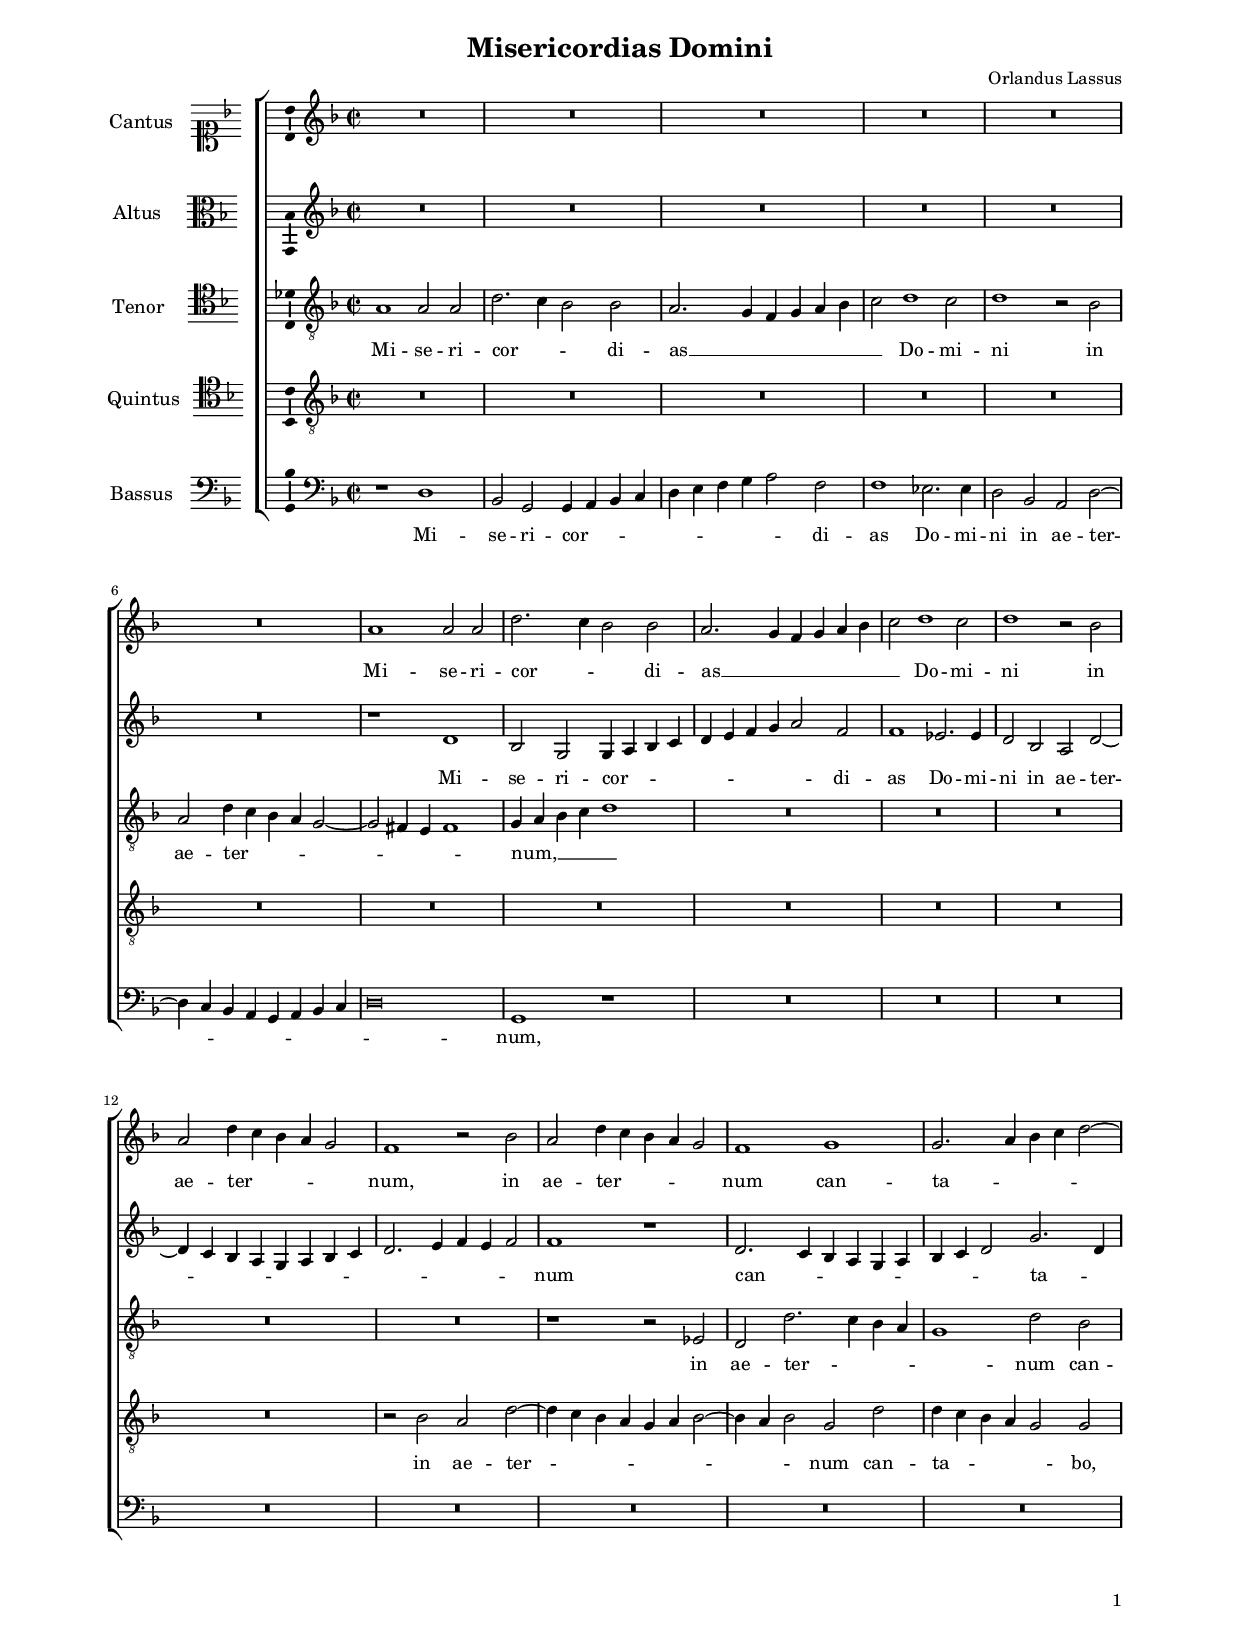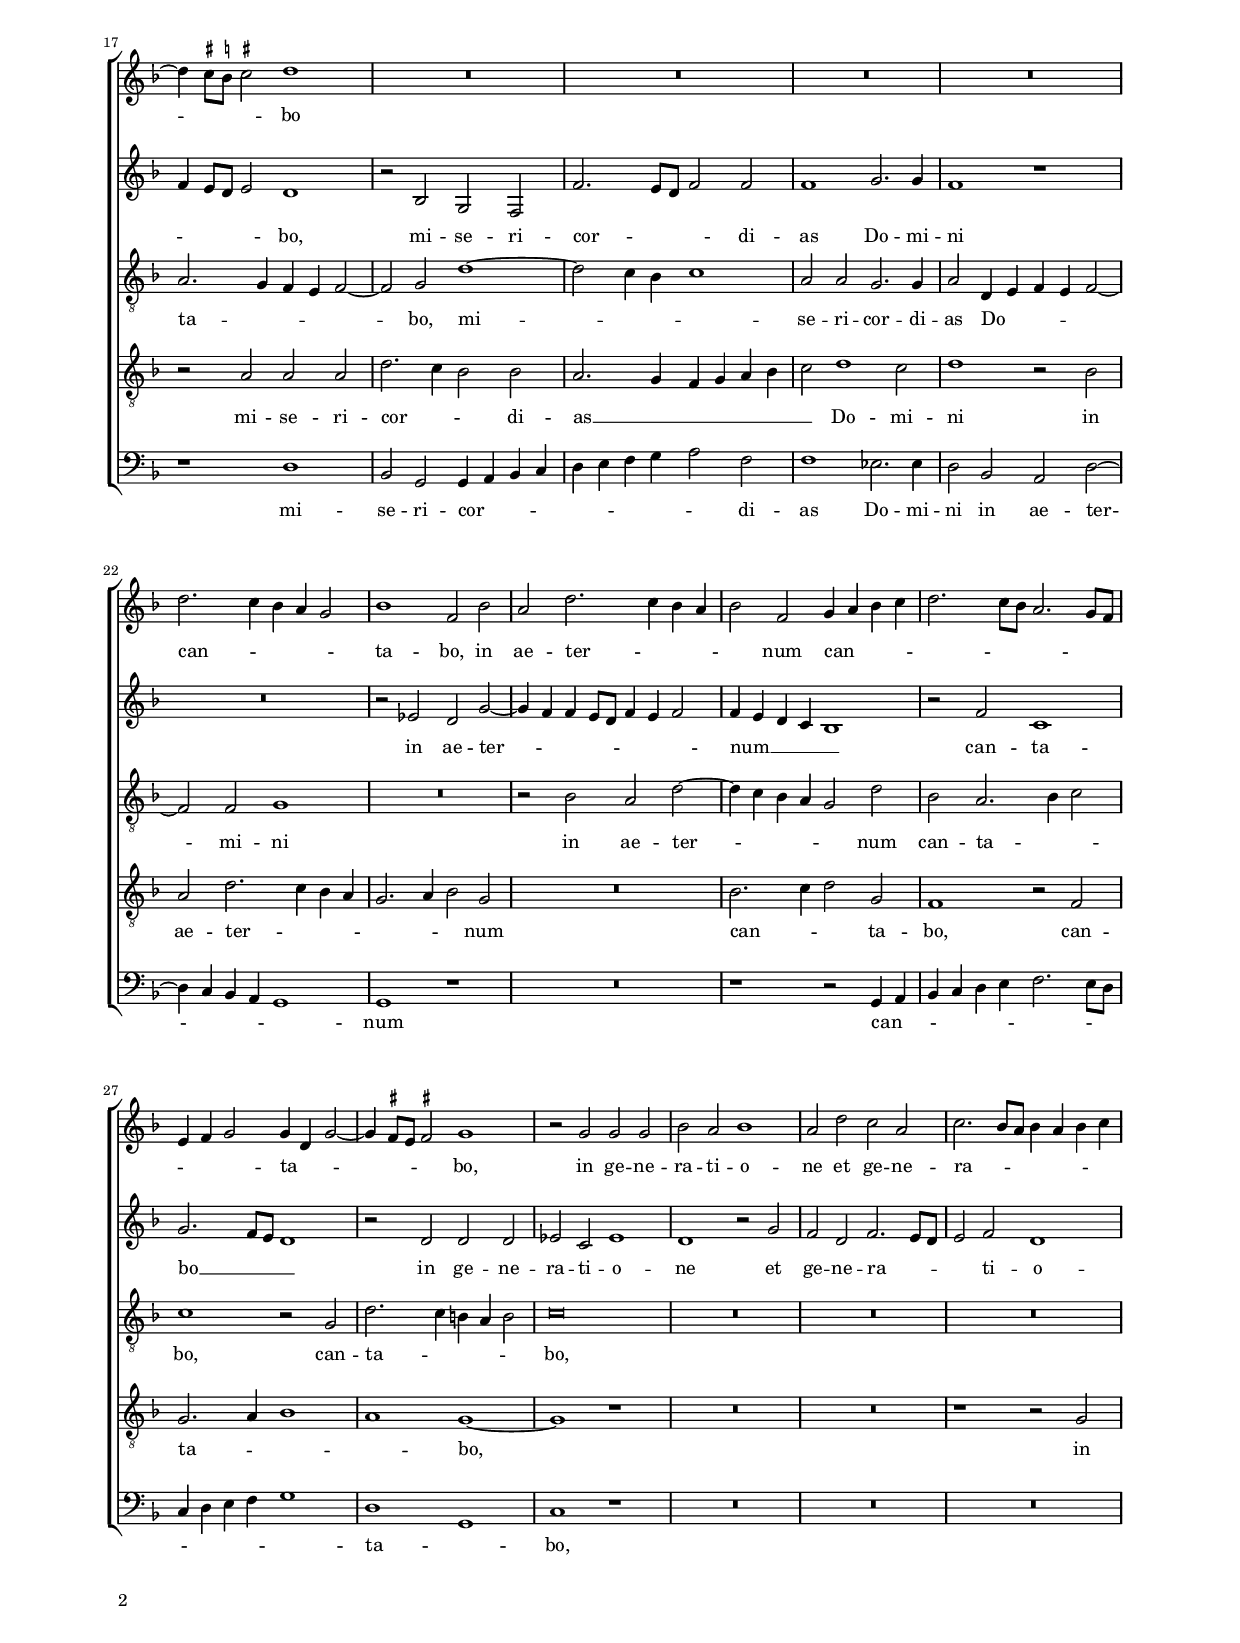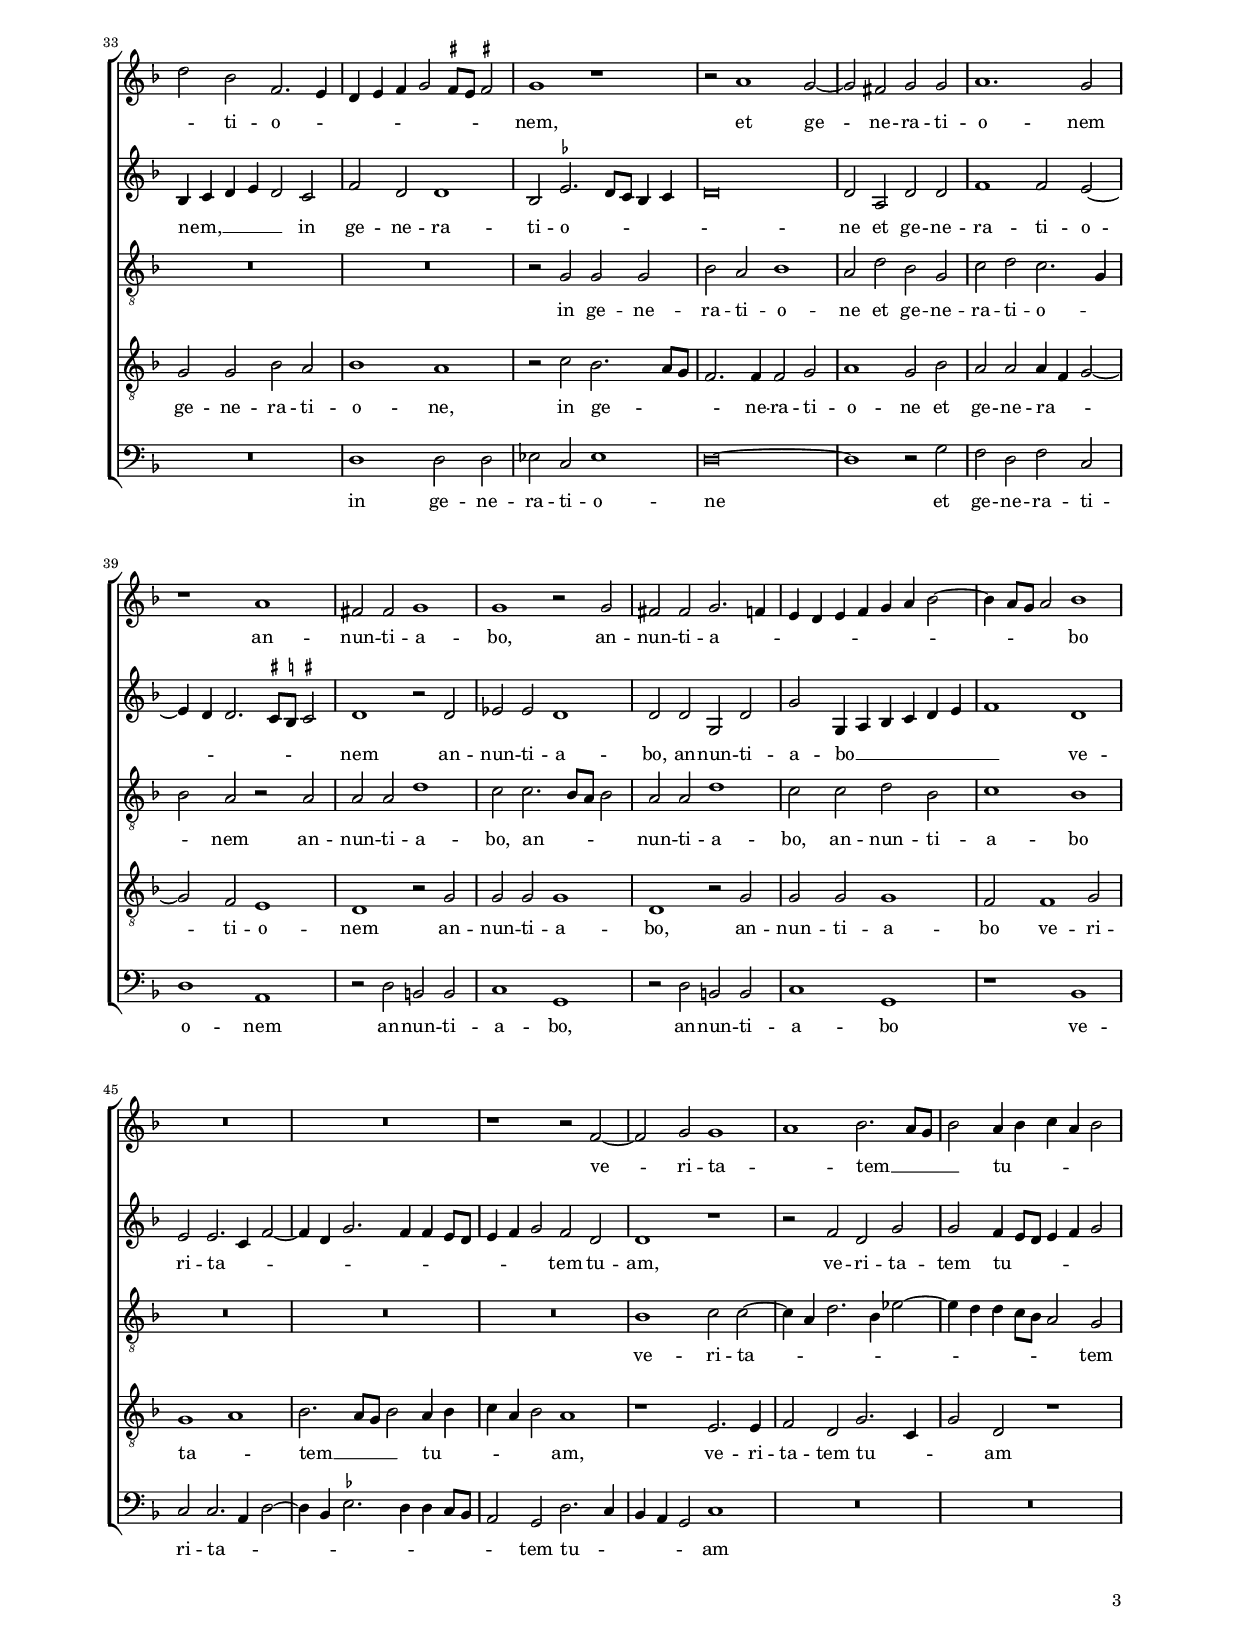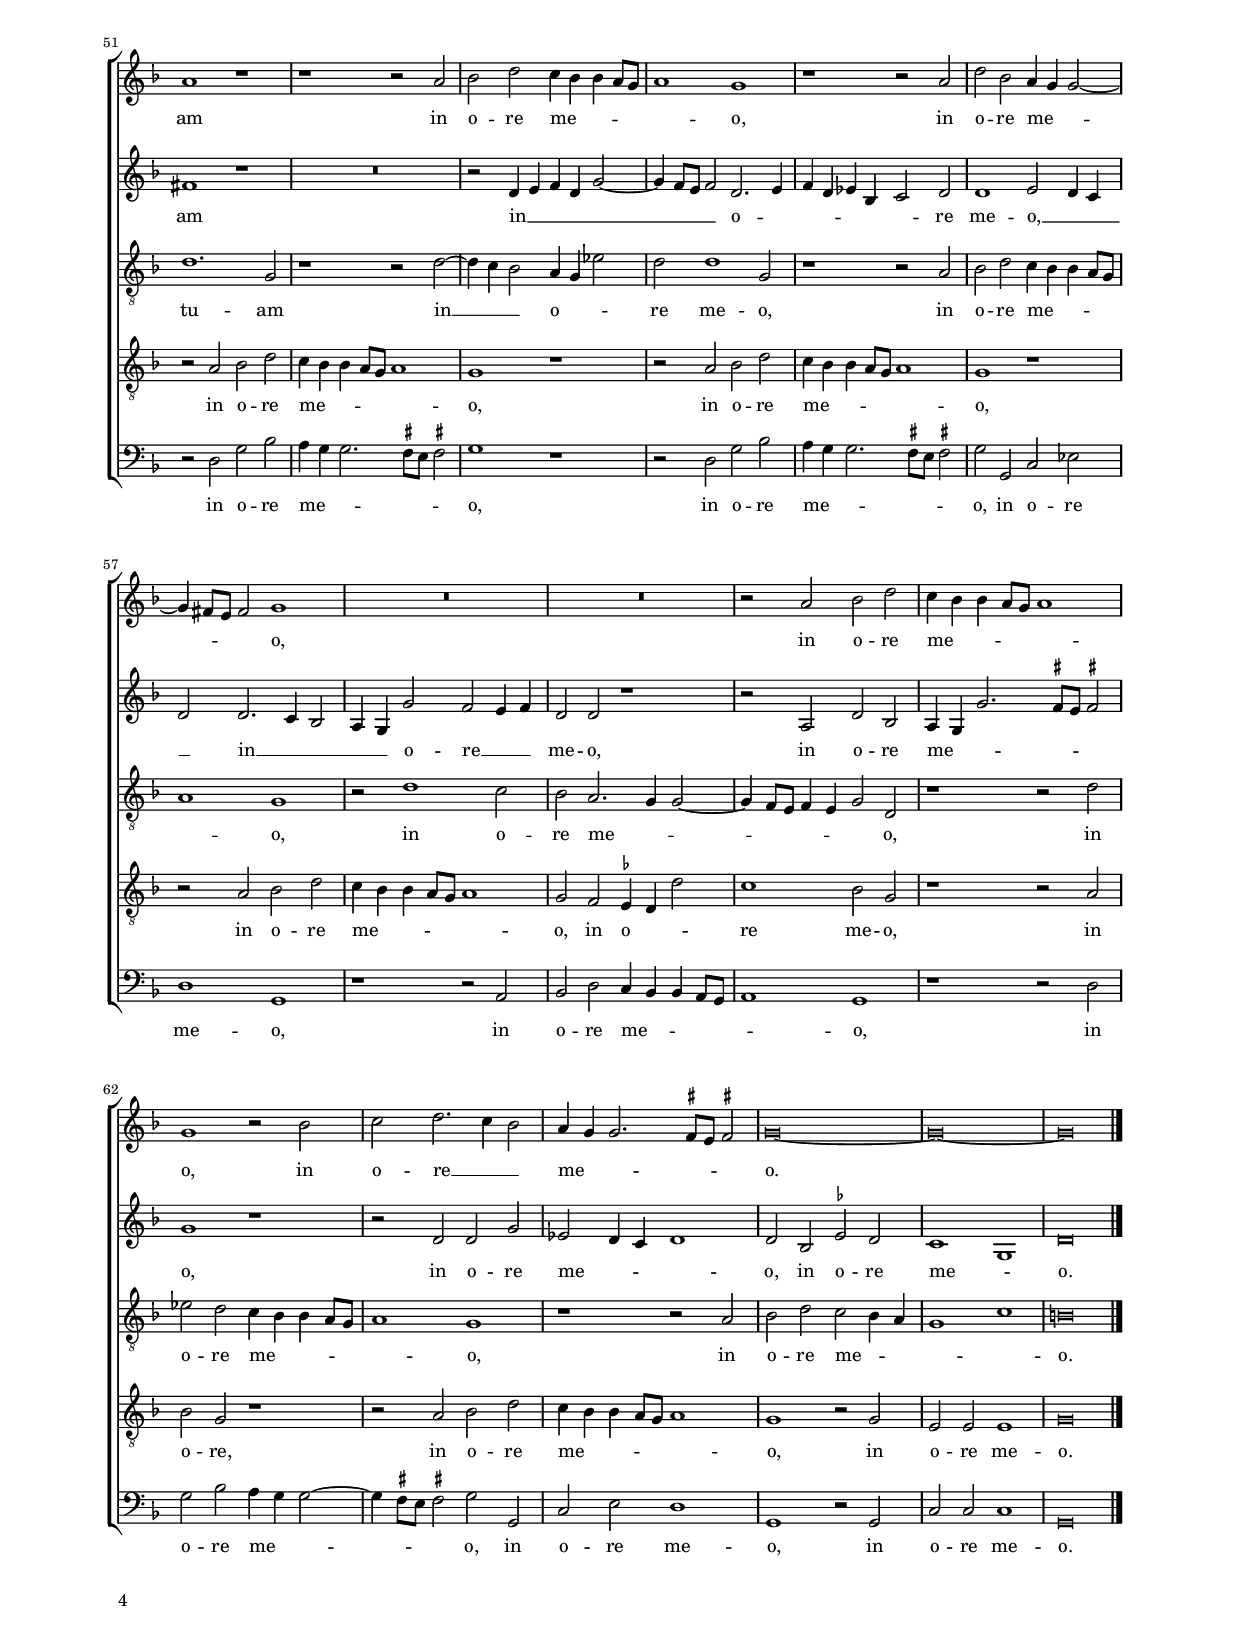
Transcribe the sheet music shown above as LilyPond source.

\header
{
  title="Misericordias Domini"
  composer="Orlandus Lassus"
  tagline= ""
}

\version "2.22.0"
\include "deutsch.ly"
#(set-global-staff-size 15)
#(ly:set-option 'point-and-click #f)

	
\paper
	{
    top-margin = 1.8 \cm
	bottom-margin = 1.2 \cm
	left-margin = 2 \cm
	right-margin = 2 \cm
	ragged-bottom = ##f
	ragged-last-bottom = ##f
	print-page-number = ##f
	system-system-spacing = #'((basic-distance . 17) (minimum-distance . 14) (padding . 7) (strechability . 150))
    oddFooterMarkup=\markup   \fill-line { "" \fromproperty #'page:page-number-string }
    evenFooterMarkup=\markup  \fill-line { \fromproperty #'page:page-number-string "" }
    last-bottom-spacing = #'((basic-distance . 12) (minimum-distance . 7) (padding . 4))
	systems-per-page = 3
    page-count = 4
%	min-systems-per-page = 3
	}

	
global = {
	\key f \major
	\time 2/2 \set Score.measureLength = #(ly:make-moment 2/1)
    \set Score.tempoHideNote = ##t
    \tempo 2 = 90
	\skip 1*2*67 \bar "|."
	}

	ficta = { \once \set suggestAccidentals = ##t }
	
	forget = #(define-music-function (music) (ly:music?) #{
		\accidentalStyle forget
		$music
		\accidentalStyle default
		#})
    
    m = \melisma
    me = \melismaEnd



incipitcantus = \markup { \score {
	{
	\set Staff.instrumentName = \markup { \fontsize #1 "Cantus" }
	\key f \major
	\clef soprano
	s4 \bar ""
	}
	\layout  {
	raggedright = ##t
	indent = 1.6 \cm
	line-width = 2.2 \cm
	\context { \Staff \remove Time_signature_engraver }
	\override Staff.Clef.Y-extent = #'(0 . 0)
	}} \hspace #1 }
	
      
incipitaltus = \markup { \score {
	{
	\set Staff.instrumentName = \markup { \fontsize #1 "Altus" }
	\key f \major
	\clef alto
	s4 \bar ""
	}
	\layout  {
	raggedright = ##t
	indent = 1.6 \cm
	line-width = 2.2 \cm
	\context { \Staff \remove Time_signature_engraver }
	\override Staff.Clef.Y-extent = #'(0 . 0)
	}} \hspace #1 }


incipittenor = \markup { \score {
	{
	\set Staff.instrumentName = \markup { \fontsize #1 "Tenor" }
	\key f \major
	\clef tenor
	s4 \bar ""
	}
	\layout  {
	raggedright = ##t
	indent = 1.6 \cm
	line-width = 2.2 \cm
	\context { \Staff \remove Time_signature_engraver }
	\override Staff.Clef.Y-extent = #'(0 . 0)
	}} \hspace #1 }
      
      
incipitquintus = \markup { \score {
	{
	\set Staff.instrumentName = \markup { \fontsize #1 "Quintus" }
	\key f \major
	\clef tenor
	s4 \bar ""
	}
	\layout  {
	raggedright = ##t
	indent = 1.6 \cm
	line-width = 2.2 \cm
	\context { \Staff \remove Time_signature_engraver }
	\override Staff.Clef.Y-extent = #'(0 . 0)
	}} \hspace #1 }
      
      
incipitbassus = \markup { \score {
	{
	\set Staff.instrumentName = \markup { \fontsize #1 "Bassus" }
	\key f \major
	\clef bass
	s4 \bar ""
	}
	\layout  {
	raggedright = ##t
	indent = 1.6 \cm
	line-width = 2.2 \cm
	\context { \Staff \remove Time_signature_engraver }
	\override Staff.Clef.Y-extent = #'(0 . 0)
	}} \hspace #1 }


cantus = \relative c''
	{
	R\breve
	R\breve
	R\breve
	R\breve
%5
	R\breve |
	R\breve
	a1 a2 a
	d2. \m c4 b2 \me b
	a2. \m g4 f g a b
%10
	c2 \me d1 c2 |
	d1 r2 b
	a2 d4 \m c b a g2 \me
	f1 r2 b
	a2 d4 \m c b a g2 \me
%15
	f1 g |
	g2. \m a4 b c d2~
	d4 \ficta cis8 \ficta h \ficta cis!2 \me d1
	R\breve
	R\breve
%20
	R\breve |
	R\breve
	d2. \m c4 b a g2 \me
	b1 f2 b
	a2 d2. \m c4 b a
%25
	b2 \me f g4 \m a b c |
	d2. c8 b a2. g8 f
	e4 f g2 \me g4 \m d g2~
	g4 \ficta fis8 e \ficta fis!2 \me g1
	r2 g g g
%30
	b2 a b1 |
	a2 d c a
	c2. \m b8 a b4 a b c
	d2 \me b f2. \m e4
	d4 e f g2 \ficta fis8 e \ficta fis!2 \me
%35
	g1 r |
	r2 a1 g2~
	g2 fis g g
	a1. g2
	r1 a
%40
	fis2 fis g1 |
	g1 r2 g
	fis2 fis g2. \m f4
	e4 d e f g a b2~
	b4 a8 g a2 \me b1
%45
	R\breve |
	R\breve
	r1 r2 f~
	f2 g g1 \m
	a1 \me b2. \m a8 g
%50
	b2 \me a4 \m b c a b2 \me |
	a1 r
	r1 r2 a
	b2 d c4 \m b b a8 g
	a1 \me g
%55
	r1 r2 a |
	d2 b a4 \m g g2~
	g4 fis8 e fis2 \me g1
	R\breve
	R\breve
%60
	r2 a b d |
	c4 \m b b a8 g a1 \me
	g1 r2 b
	c2 d2. \m c4 b2 \me
	a4 \m g g2. \ficta fis8 e \ficta fis!2 \me
%65
	g\breve~ |
	g\breve~
	g\breve |
	}


altus = \relative c'
	{
	R\breve
	R\breve
	R\breve
	R\breve
%5
	R\breve |
	R\breve
	r1 d
	b2 g g4 \m a b c
	d4 e f g a2 \me f
%10
	f1 es2. es4 |
	d2 b a d~
	d4 \m c b a g a b c
	d2. e4 f e f2 \me
	f1 r
%15
	d2. \m c4 b a g a |
	b4 c d2 \me g2. \m d4
	f4 e8 d e2 \me d1
	r2 b g f
	f'2. \m e8 d f2 \me f
%20
	f1 g2. g4 |
	f1 r
	R\breve
	r2 es d g~
	g4 \m f f e8 d f4 e f2 \me
%25
	f4 \m e d c b1 \me |
	r2 f' c1
	g'2. \m f8 e d1 \me
	r2 d d d
	es2 c es1
%30
	d1 r2 g |
	f2 d f2. \m e8 d
	e2 \me f d1
	b4 \m c d e d2 \me c
	f2 d d1
%35
	b2 \ficta es2. \m d8 c b4 c |
	d\breve \me
	d2 a d d
	f1 f2 e~
	e4 \m d d2. \ficta cis8 \ficta h \ficta cis!2 \me
%40
	d1 r2 d |
	es2 es d1
	d2 d g, d'
	g2 g,4 \m a b c d e
	f1 \me d
%45
	e2 e2. \m c4 f2~ |
	f4 d g2. f4 f e8 d
	e4 f g2 \me f d
	d1 r
	r2 f d g
%50
	g2 f4 \m e8 d e4 f g2 \me |
	fis1 r
	R\breve
	r2 d4 \m e f d g2~
	g4 f8 e f2 \me d2. \m e4
%55
	f4 d es b c2 \me d |
	d1 e2 \m d4 c
	d2 \me d2. \m c4 b2
	a4 g \me g'2 f \m e4 f \me
	d2 d r1
%60
	r2 a d b |
	a4 \m g g'2. \ficta fis8 e \ficta fis!2 \me
	g1 r
	r2 d d g
	es2 \m d4 c d1 \me
%65
	d2 b \ficta es d |
	c1 \m g \me
	d'\breve |
	}


tenor = \relative c'
	{
	a1 a2 a
	d2. \m c4 b2 \me b
	a2. \m g4 f g a b
	c2 \me d1 c2
%5
	d1 r2 b |
	a2 d4 \m c b a g2~
	g2 fis4 e fis1 \me
	g4 \m a b c d1 \me
	R\breve
%10
	R\breve |
	R\breve
	R\breve
	R\breve
	r1 r2 es,
%15
	d2 d'2. \m c4 b a |
	g1 \me d'2 b
	a2. \m g4 f e f2~
	f2 \me g d'1~
	d2 \m c4 b c1 \me
%20
	a2 a g2. g4 |
	a2 d,4 \m e f e f2~
	f2 \me f g1
	R\breve
	r2 b a d~
%25
	d4 \m c b a g2 \me d' |
	b2 a2. \m b4 c2 \me
	c1 r2 g
	d'2. \m c4 h a h2 \me
	c\breve
%30
	R\breve |
	R\breve
	R\breve
	R\breve
	R\breve
%35
	r2 g g g |
	b2 a b1
	a2 d b g
	c2 d c2. \m g4
	b2 \me a r a
%40
	a2 a d1 |
	c2 c2. \m b8 a b2 \me
	a2 a d1
	c2 c d b
	c1 b
%45
	R\breve |
	R\breve
	R\breve
	b1 c2 c~
	c4 \m a d2. b4 es2~
%50
	es4 d d c8 b a2 \me g |
	d'1. g,2
	r1 r2 d'~
	d4 \m c b2 \me a4 \m g es'2 \me
	d2 d1 g,2
%55
	r1 r2 a |
	b2 d c4 \m b b a8 g
	a1 \me g
	r2 d'1 c2
	b2 a2. \m g4 g2~
%60
	g4 f8 e f4 e g2 \me d | 
	r1 r2 d'
	es2 d c4 \m b b a8 g
	a1 \me g
	r1 r2 a
%65
	b2 d c \m b4 a |
	g1 c \me
	h\breve |
	}

	
quintus = \relative c'
	{
	R\breve
	R\breve
	R\breve
	R\breve
%5
	R\breve |
	R\breve
	R\breve
	R\breve
	R\breve
%10
	R\breve |
	R\breve
	R\breve
	r2 b a d~
	d4 \m c b a g a b2~
%15
	b4 a b2 \me g d' |
	d4 \m c b a g2 \me g
	r2 a a a
	d2. \m c4 b2 \me b
	a2. \m g4 f g a b
%20
	c2 \me d1 c2 |
	d1 r2 b
	a2 d2. \m c4 b a
	g2. a4 b2 \me g
	R\breve
%25
	b2. \m c4 d2 \me g, |
	f1 r2 f
	g2. \m a4 b1
	a1 \me g~
	g1 r
%30
	R\breve |
	R\breve
	r1 r2 g
	g2 g b a
	b1 a
%35
	r2 c b2. \m a8 g |
	f2. \me f4 f2 g
	a1 g2 b
	a2 a a4 \m f g2~
	g2 \me f e1
%40
	d1 r2 g |
	g2 g g1
	d1 r2 g
	g2 g g1
	f2 f1 g2
%45
	g1 \m a \me |
	b2. \m a8 g b2 \me a4 \m b
	c4 a b2 \me a1
	r1 e2. e4
	f2 d g2. \m c,4
%50
	g'2 \me d r1 |
	r2 a' b d
	c4 \m b b a8 g a1 \me
	g1 r
	r2 a b d
%55
	c4 \m b b a8 g a1 \me |
	g1 r
	r2 a b d
	c4 \m b b a8 g a1 \me
	g2 f \ficta es4 \m d d'2 \me
%60
	c1 b2 g |
	r1 r2 a
	b2 g r1
	r2 a b d
	c4 \m b b a8 g a1 \me
%65
	g1 r2 g |
	e2 e e1
	g\breve |
	}


bassus = \relative c
	{
	r1 d
	b2 g g4 \m a b c
	d4 e f g a2 \me f
	f1 es2. es4
%5
	d2 b a d~ |
	d4 \m c b a g a b c
	d\breve \me
	g,1 r
	R\breve
%10
	R\breve |
	R\breve
	R\breve
	R\breve
	R\breve
%15
	R\breve |
	R\breve
	r1 d'
	b2 g g4 \m a b c
	d4 e f g a2 \me f
%20
	f1 es2. es4 |
	d2 b a d~
	d4 \m c b a g1 \me
	g1 r
	R\breve
%25
	r1 r2 g4 \m a |
	b4 c d e f2. e8 d
	c4 d e f g1 \me
	d1 \m g, \me
	c1 r
%30
	R\breve |
	R\breve
	R\breve
	R\breve
	d1 d2 d
%35
	es2 c es1 |
	d\breve~
	d1 r2 g
	f2 d f c
	d1 a
%40
	r2 d h h |
	c1 g
	r2 d' h h
	c1 g
	r1 b
%45
	c2 c2. \m a4 d2~ |
	d4 b \ficta es2. d4 d c8 b
	a2 \me g d'2. \m c4
	b4 a g2 \me c1
	R\breve
%50
	R\breve |
	r2 d g b
	a4 \m g g2. \ficta fis8 e \ficta fis!2 \me
	g1 r
	r2 d g b
%55
	a4 \m g g2. \ficta fis8 e \ficta fis!2 \me |
	g2 g, c es
	d1 g,
	r1 r2 a
	b2 d c4 \m b b a8 g
%60
	a1 \me g |
	r1 r2 d'
	g2 b a4 \m g g2~
	g4 \ficta fis8 e \ficta fis!2 \me g g,
	c2 e d1
%65
	g,1 r2 g |
	c2 c c1
	g\breve |
	}

lyricscantus = \lyricmode {
	Mi -- se -- ri -- cor -- di -- as __ Do -- mi -- ni
	in ae -- ter -- num,
	in ae -- ter -- num can -- ta -- bo
	can -- ta -- bo,
	in ae -- ter -- num can -- ta -- bo,
	in ge -- ne -- ra -- ti -- o -- ne et ge -- ne -- ra -- ti -- o -- nem,
	et ge -- ne -- ra -- ti -- o -- nem
	an -- nun -- ti -- a -- bo,
	an -- nun -- ti -- a -- bo
	ve -- ri -- ta -- tem __ tu -- am
	in o -- re me -- o,
	in o -- re me -- o,
	in o -- re me -- o,
	in o -- re __ me -- o.
	}


lyricsaltus = \lyricmode {
	Mi -- se -- ri -- cor -- di -- as Do -- mi -- ni
	in ae -- ter -- num can -- ta -- bo,
	mi -- se -- ri -- cor -- di -- as Do -- mi -- ni
	in ae -- ter -- num __ can -- ta -- bo __
	in ge -- ne -- ra -- ti -- o -- ne et ge -- ne -- ra -- ti -- o -- nem, __
	in ge -- ne -- ra -- ti -- o -- ne et ge -- ne -- ra -- ti -- o -- nem
	an -- nun -- ti -- a -- bo,
	an -- nun -- ti -- a -- bo __
	ve -- ri -- ta -- tem tu -- am,
	ve -- ri -- ta -- tem tu -- am
	in __ o -- re me -- o, __
	in __ o -- re __ me -- o,
	in o -- re me -- o,
	in o -- re me -- o,
	in o -- re me -- o.
	}


lyricstenor = \lyricmode {
	Mi -- se -- ri -- cor -- di -- as __ Do -- mi -- ni
	in ae -- ter -- num, __ 
	in ae -- ter -- num can -- ta -- bo,
	mi -- se -- ri -- cor -- di -- as Do -- mi -- ni
	in ae -- ter -- num can -- ta -- bo,
	can -- ta -- bo,
	in ge -- ne -- ra -- ti -- o -- ne et ge -- ne -- ra -- ti -- o -- nem
	an -- nun -- ti -- a -- bo,
	an -- nun -- ti -- a -- bo,
	an -- nun -- ti -- a -- bo
	ve -- ri -- ta -- tem tu -- am
	in __ o -- re me -- o,
	in o -- re me -- o,
	in o -- re me -- o,
	in o -- re me -- o,
	in o -- re me -- o.
	}


lyricsquintus = \lyricmode {
	in ae -- ter -- num can -- ta -- bo,
	mi -- se -- ri -- cor -- di -- as __ Do -- mi -- ni
	in ae -- ter -- num can -- ta -- bo,
	can -- ta -- bo,
	in ge -- ne -- ra -- ti -- o -- ne,
	in ge -- ne -- ra -- ti -- o -- ne et ge -- ne -- ra -- ti -- o -- nem
	an -- nun -- ti -- a -- bo,
	an -- nun -- ti -- a -- bo ve -- ri -- ta -- tem __ tu -- am,
	ve -- ri -- ta -- tem tu -- am
	in o -- re me -- o,
	in o -- re me -- o,
	in o -- re me -- o,
	in o -- re me -- o,
	in o -- re,
	in o -- re me -- o,
	in o -- re me -- o.
	}


lyricsbassus = \lyricmode {
	Mi -- se -- ri -- cor -- di -- as Do -- mi -- ni in ae -- ter -- num,
	mi -- se -- ri -- cor -- di -- as Do -- mi -- ni in ae -- ter -- num
	can -- ta -- bo,
	in ge -- ne -- ra -- ti -- o -- ne et ge -- ne -- ra -- ti -- o -- nem
	an -- nun -- ti -- a -- bo,
	an -- nun -- ti -- a -- bo
	ve -- ri -- ta -- tem tu -- am
	in o -- re me -- o,
	in o -- re me -- o,
	in o -- re me -- o,
	in o -- re me -- o,
	in o -- re me -- o,
	in o -- re me -- o,
	in o -- re me -- o.
	}


\score
{  
	\new ChoirStaff \with { \override StaffGrouper.staff-staff-spacing.basic-distance = #12 }
	<<

	\new Staff << \global
	\new Voice="v1" {
		\set Staff.instrumentName=\incipitcantus
		\set Staff.midiInstrument = "reed organ"
		\clef violin
		\cantus }
	\new Lyrics \lyricsto "v1" {\lyricscantus }
	>>


	\new Staff << \global
	\new Voice="v2" {
		\set Staff.instrumentName=\incipitaltus
		\set Staff.midiInstrument = "reed organ"
		\clef violin 
		\altus}
	\new Lyrics \lyricsto "v2" {\lyricsaltus }
	>>


	\new Staff << \global
	\new Voice="v3" {
		\set Staff.instrumentName=\incipittenor
		\set Staff.midiInstrument = "reed organ"
		\clef "G_8"
		\tenor }
	\new Lyrics \lyricsto "v3" {\lyricstenor }
	>>


	\new Staff << \global
	\new Voice="v5" {
		\set Staff.instrumentName=\incipitquintus
		\set Staff.midiInstrument = "reed organ"
		\clef "G_8"
		\quintus}
	\new Lyrics \lyricsto "v5" {\lyricsquintus }
	>>


	\new Staff << \global
	\new Voice="v4" {
		\set Staff.instrumentName=\incipitbassus
		\set Staff.midiInstrument = "reed organ"
		\clef bass 
		\bassus }
	\new Lyrics \lyricsto "v4" {\lyricsbassus}
	>>

	>>

	\layout
	{
	indent = 2.5\cm
	\context { \Lyrics \override VerticalAxisGroup.nonstaff-relatedstaff-spacing.padding = #1.4 }
%	\context { \Lyrics \override LyricText.font-size = #1 }
	\context { \Staff \override TimeSignature.break-visibility = #end-of-line-invisible }
	\context { \Staff \consists "Ambitus_engraver" }
	\context { \Score \override BarNumber.padding = #2 }
	\context { \Voice \override NoteHead.style = #'baroque }
	}
	
\midi
	{
	}
	
}


% EOF
